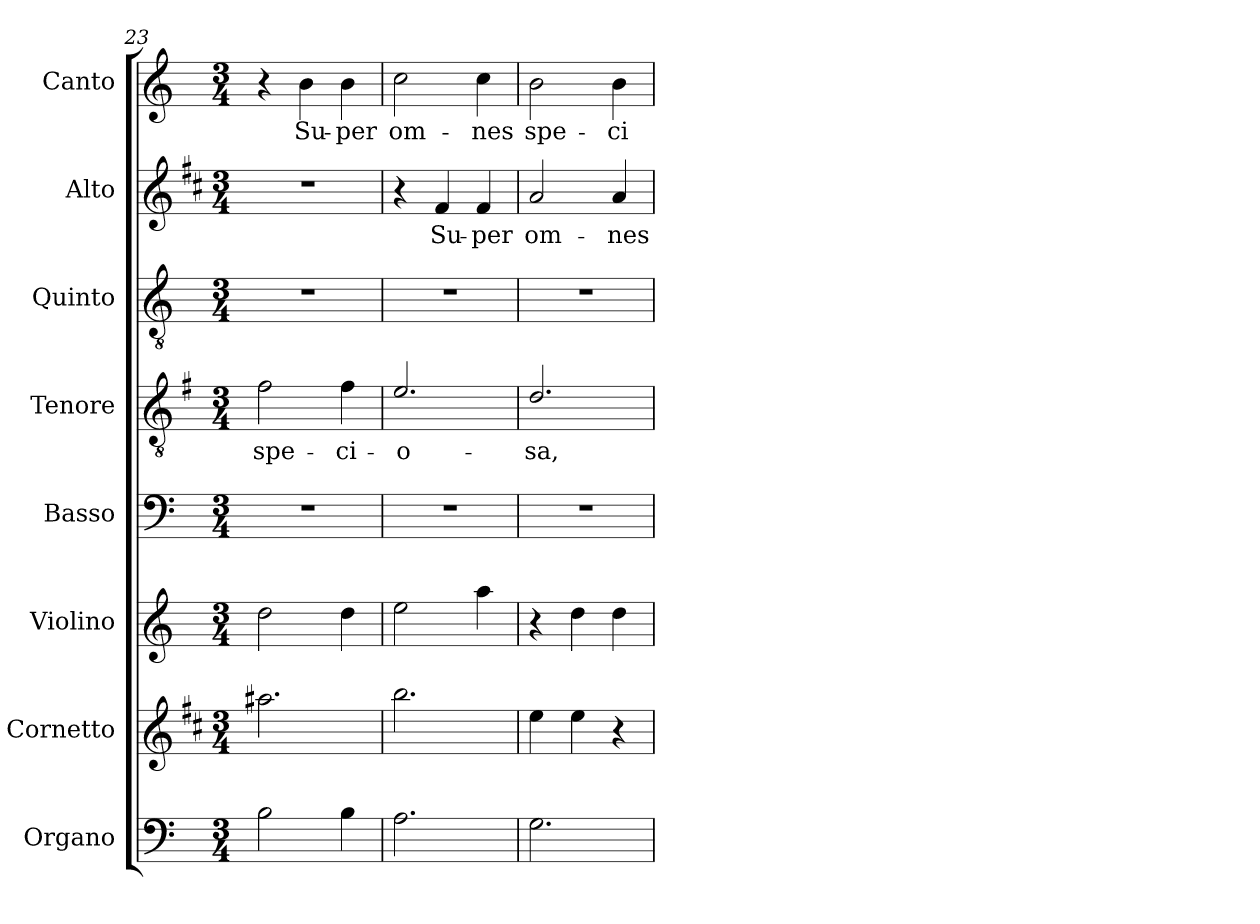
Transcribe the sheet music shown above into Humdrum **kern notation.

**kern	**kern	**kern	**kern	**kern	**text	**kern	**kern	**text	**kern	**text
*part8	*part7	*part6	*part5	*part4	*part4	*part3	*part2	*part2	*part1	*part1
*staff8	*staff7	*staff6	*staff5	*staff4	*staff4	*staff3	*staff2	*staff2	*staff1	*staff1
*I"Organo	*I"Cornetto	*I"Violino	*I"Basso	*I"Tenore	*	*I"Quinto	*I"Alto	*	*I"Canto	*
*I'Or	*I'Cto.	*I'Vln.	*I'B	*I'T	*	*	*I'A	*	*I'C	*
*clefF4	*clefG2	*clefG2	*clefF4	*clefGv2	*	*clefGv2	*clefG2	*	*clefG2	*
*	*ITrd1c2	*	*	*ITrd4c7	*	*	*ITrd1c2	*	*	*
*k[]	*k[]	*k[]	*k[]	*k[]	*	*k[]	*k[]	*	*k[]	*
*C:	*C:	*C:	*C:	*C:	*	*C:	*C:	*	*C:	*
*M3/4	*M3/4	*M3/4	*M3/4	*M3/4	*	*M3/4	*M3/4	*	*M3/4	*
=23	=23	=23	=23	=23	=23	=23	=23	=23	=23	=23
!	!	!	!	!	!LO:LY:b	!	!	!	!	!
2B\	2.gg#X\	2dd\	2.r	2B\	spe-	2.r	2.r	.	4r	.
!	!	!	!	!	!	!	!	!	!	!LO:LY:b
.	.	.	.	.	.	.	.	.	4b\	Su-
!	!	!	!	!	!LO:LY:b	!	!	!	!	!LO:LY:b
4B\	.	4dd\	.	4B\	-ci-	.	.	.	4b\	-per
=24	=24	=24	=24	=24	=24	=24	=24	=24	=24	=24
!	!	!	!	!	!LO:LY:b	!	!	!	!	!LO:LY:b
2.A\	2.aa\	2ee\	2.r	2.A/	-o-	2.r	4r	.	2cc\	om-
!	!	!	!	!	!	!	!	!LO:LY:b	!	!
.	.	.	.	.	.	.	4e/	Su-	.	.
!	!	!	!	!	!	!	!	!LO:LY:b	!	!LO:LY:b
.	.	4aa\	.	.	.	.	4e/	-per	4cc\	-nes
=25	=25	=25	=25	=25	=25	=25	=25	=25	=25	=25
!	!	!	!	!	!LO:LY:b	!	!	!LO:LY:b	!	!LO:LY:b
2.G\	4dd\	4r	2.r	2.G/	-sa,	2.r	2g/	om-	2b\	spe-
.	4dd\	4dd\	.	.	.	.	.	.	.	.
!	!	!	!	!	!	!	!	!LO:LY:b	!	!LO:LY:b
.	4r	4dd\	.	.	.	.	4g/	-nes	4b\	-ci-
=	=	=	=	=	=	=	=	=	=	=
*-	*-	*-	*-	*-	*-	*-	*-	*-	*-	*-
